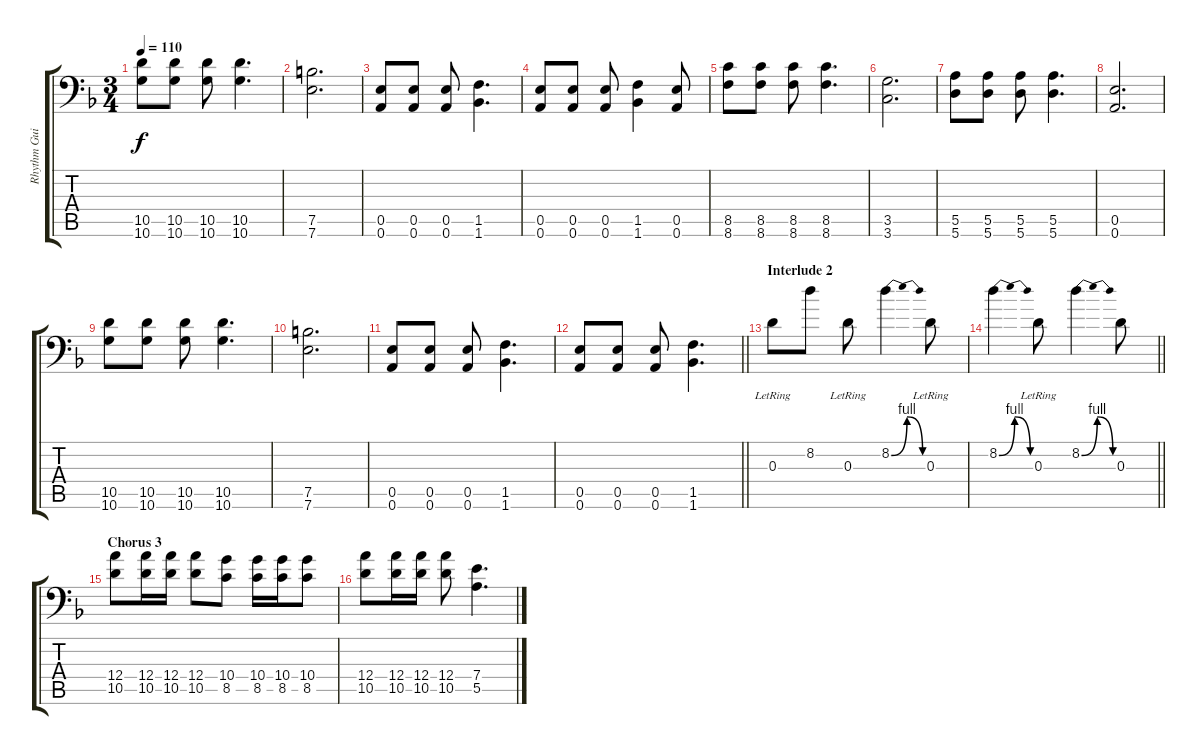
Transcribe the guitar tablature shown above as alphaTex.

\track ("Rhythm Guitar" "Rhythm Gui") {instrument distortionguitar}
\staff {score tabs}
\tuning (B3 Gb3 D3 A2 E2 A1) {hide}
\ts (3 4)
\tempo 110
\clef f4
\ks dminor
(10.5 10.6).8{dy f} (10.5 10.6).8 (10.5 10.6).8 (10.5 10.6).4{d} |
(7.5 7.6).2{d} |
(0.5 0.6).8 (0.5 0.6).8 (0.5 0.6).8 (1.5 1.6).4{d} |
(0.5 0.6).8 (0.5 0.6).8 (0.5 0.6).8 (1.5 1.6).4 (0.5 0.6).8 |
(8.5 8.6).8 (8.5 8.6).8 (8.5 8.6).8 (8.5 8.6).4{d} |
(3.5 3.6).2{d} |
(5.5 5.6).8 (5.5 5.6).8 (5.5 5.6).8 (5.5 5.6).4{d} |
(0.5 0.6).2{d} |
(10.5 10.6).8 (10.5 10.6).8 (10.5 10.6).8 (10.5 10.6).4{d} |
(7.5 7.6).2{d} |
(0.5 0.6).8 (0.5 0.6).8 (0.5 0.6).8 (1.5 1.6).4{d} |
\barLineRight lightlight
(0.5 0.6).8 (0.5 0.6).8 (0.5 0.6).8 (1.5 1.6).4{d} |
\section ("" "Interlude 2")
0.3{lr}.8{instrument electricguitarclean} 8.2.8 0.3{lr}.8 8.2{be (bendrelease 0 0 15 4 30 4 60 0)}.4 0.3{lr}.8 |
\barLineRight lightlight
8.2{be (bendrelease 0 0 16 4 30 4 60 0)}.4 0.3{lr}.8 8.2{be (bendrelease 0 0 15 4 30 4 60 0)}.4 0.3.8 |
\section ("" "Chorus 3")
(12.4 10.5).8{instrument distortionguitar} (12.4 10.5).16 (12.4 10.5).16 (12.4 10.5).8 (10.4 8.5).8 (10.4 8.5).16 (10.4 8.5).16 (10.4 8.5).8 |
(12.4 10.5).8 (12.4 10.5).16 (12.4 10.5).16 (12.4 10.5).8 (7.4 5.5).4{d}
